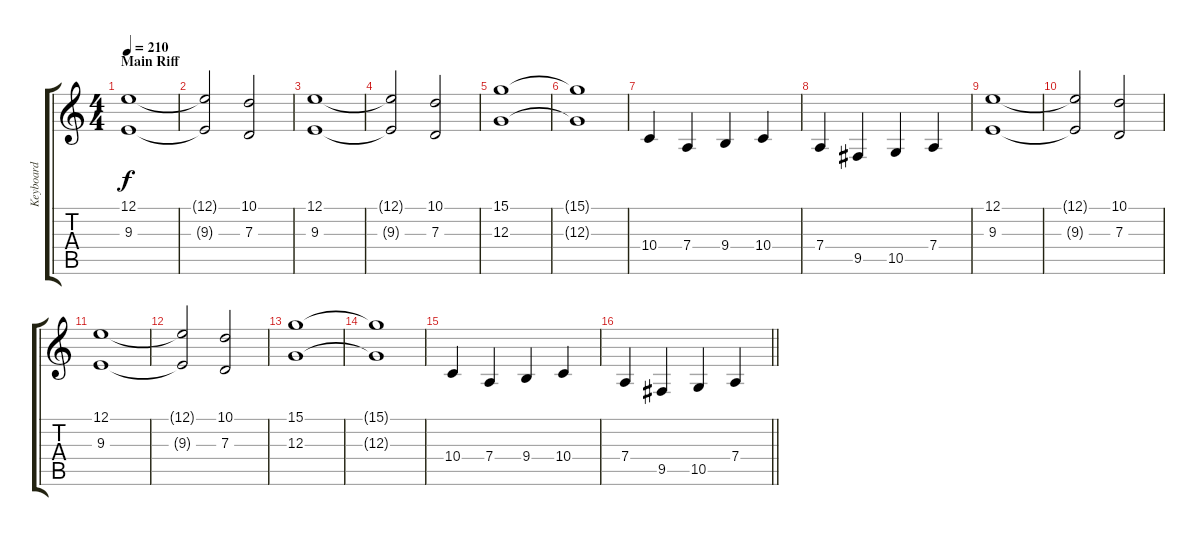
\track ("Keyboard" "Keyboard") {instrument stringensemble1}
\staff {score tabs}
\tuning (E4 B3 G3 D3 A2 E2) {hide}
\ts (4 4)
\section ("" "Main Riff")
\tempo 210
\clef g2
\ks c
(12.1 9.3).1{dy f} |
(12.1{t} 9.3{t}).2 (10.1 7.3).2 |
(12.1 9.3).1 |
(12.1{t} 9.3{t}).2 (10.1 7.3).2 |
(15.1 12.3).1 |
(15.1{t} 12.3{t}).1 |
10.4.4 7.4.4 9.4.4 10.4.4 |
7.4.4 9.5.4 10.5.4 7.4.4 |
(12.1 9.3).1 |
(12.1{t} 9.3{t}).2 (10.1 7.3).2 |
(12.1 9.3).1 |
(12.1{t} 9.3{t}).2 (10.1 7.3).2 |
(15.1 12.3).1 |
(15.1{t} 12.3{t}).1 |
10.4.4 7.4.4 9.4.4 10.4.4 |
\barLineRight lightlight
7.4.4 9.5.4 10.5.4 7.4.4
